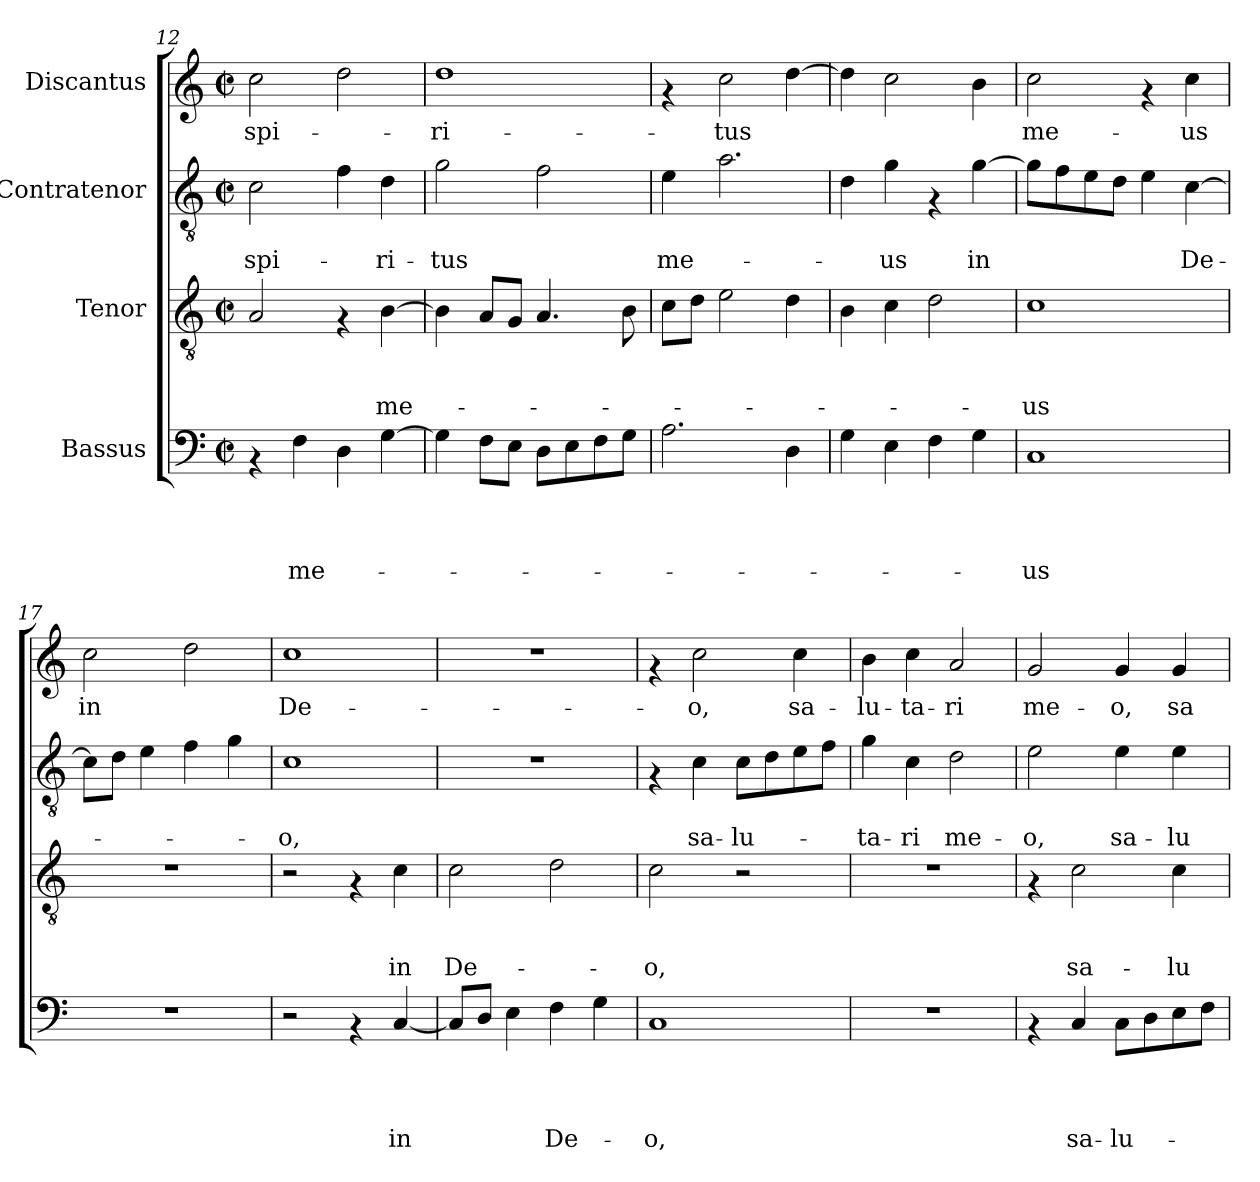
**kern	**text	**text	**text	**text	**kern	**text	**text	**text	**kern	**text	**text	**kern	**text
*part4	*part4	*part4	*part4	*part4	*part3	*part3	*part3	*part3	*part2	*part2	*part2	*part1	*part1
*staff4	*staff4	*staff4	*staff4	*staff4	*staff3	*staff3	*staff3	*staff3	*staff2	*staff2	*staff2	*staff1	*staff1
*I"Bassus	*	*	*	*	*I"Tenor	*	*	*	*I"Contratenor	*	*	*I"Discantus	*
*clefF4	*	*	*	*	*clefGv2	*	*	*	*clefGv2	*	*	*clefG2	*
*k[]	*	*	*	*	*k[]	*	*	*	*k[]	*	*	*k[]	*
*C:	*	*	*	*	*C:	*	*	*	*C:	*	*	*C:	*
*M2/2	*	*	*	*	*M2/2	*	*	*	*M2/2	*	*	*M2/2	*
*met(c|)	*	*	*	*	*met(c|)	*	*	*	*met(c|)	*	*	*met(c|)	*
=12	=12	=12	=12	=12	=12	=12	=12	=12	=12	=12	=12	=12	=12
!	!	!	!	!	!	!	!	!	!	!	!LO:LY:b	!	!LO:LY:b
4rAA	.	.	.	.	2A/	.	.	.	2c\	.	spi-	2cc\	spi-
!	!	!	!	!LO:LY:b	!	!	!	!	!	!	!	!	!
4F\	.	.	.	me-	.	.	.	.	.	.	.	.	.
4D\	.	.	.	.	4rF	.	.	.	4f\	.	.	2dd\	.
!	!	!	!	!	!	!	!	!LO:LY:b	!	!	!LO:LY:b	!	!
[>4G\	.	.	.	.	[>4B\	.	.	me-	4d\	.	-ri-	.	.
=13	=13	=13	=13	=13	=13	=13	=13	=13	=13	=13	=13	=13	=13
!	!	!	!	!	!	!	!	!	!	!	!LO:LY:b	!	!LO:LY:b
4G\]	.	.	.	.	4B\]	.	.	.	2g\	.	-tus	1dd	-ri-
8F\L	.	.	.	.	8A/L	.	.	.	.	.	.	.	.
8E\J	.	.	.	.	8G/J	.	.	.	.	.	.	.	.
8D\L	.	.	.	.	4.A/	.	.	.	2f\	.	.	.	.
8E\	.	.	.	.	.	.	.	.	.	.	.	.	.
8F\	.	.	.	.	.	.	.	.	.	.	.	.	.
8G\J	.	.	.	.	8B\	.	.	.	.	.	.	.	.
!!LO:LB:g=z
=14	=14	=14	=14	=14	=14	=14	=14	=14	=14	=14	=14	=14	=14
!	!	!	!	!	!	!	!	!	!	!	!LO:LY:b	!	!
2.A\	.	.	.	.	8c\L	.	.	.	4e\	.	me-	4rf	.
.	.	.	.	.	8d\J	.	.	.	.	.	.	.	.
!	!	!	!	!	!	!	!	!	!	!	!	!	!LO:LY:b
.	.	.	.	.	2e\	.	.	.	2.a\	.	.	2cc\	-tus
4D\	.	.	.	.	4d\	.	.	.	.	.	.	[>4dd\	.
=15	=15	=15	=15	=15	=15	=15	=15	=15	=15	=15	=15	=15	=15
4G\	.	.	.	.	4B\	.	.	.	4d\	.	.	4dd\]	.
!	!	!	!	!	!	!	!	!	!	!	!LO:LY:b	!	!
4E\	.	.	.	.	4c\	.	.	.	4g\	.	-us	2cc\	.
4F\	.	.	.	.	2d\	.	.	.	4rF	.	.	.	.
!	!	!	!	!	!	!	!	!	!	!	!LO:LY:b	!	!
4G\	.	.	.	.	.	.	.	.	[>4g\	.	in	4b\	.
=16	=16	=16	=16	=16	=16	=16	=16	=16	=16	=16	=16	=16	=16
!	!	!	!	!LO:LY:b	!	!	!	!LO:LY:b	!	!	!	!	!LO:LY:b
1C	.	.	.	-us	1c	.	.	-us	8g\L]	.	.	2cc\	me-
.	.	.	.	.	.	.	.	.	8f\	.	.	.	.
.	.	.	.	.	.	.	.	.	8e\	.	.	.	.
.	.	.	.	.	.	.	.	.	8d\J	.	.	.	.
.	.	.	.	.	.	.	.	.	4e\	.	.	4rf	.
!	!	!	!	!	!	!	!	!	!	!	!LO:LY:b	!	!LO:LY:b
.	.	.	.	.	.	.	.	.	[>4c\	.	De-	4cc\	-us
=17	=17	=17	=17	=17	=17	=17	=17	=17	=17	=17	=17	=17	=17
!	!	!	!	!	!	!	!	!	!	!	!	!	!LO:LY:b
1r	.	.	.	.	1r	.	.	.	8c\L]	.	.	2cc\	in
.	.	.	.	.	.	.	.	.	8d\J	.	.	.	.
.	.	.	.	.	.	.	.	.	4e\	.	.	.	.
.	.	.	.	.	.	.	.	.	4f\	.	.	2dd\	.
.	.	.	.	.	.	.	.	.	4g\	.	.	.	.
=18	=18	=18	=18	=18	=18	=18	=18	=18	=18	=18	=18	=18	=18
!	!	!	!	!	!	!	!	!	!	!	!LO:LY:b	!	!LO:LY:b
2r	.	.	.	.	2r	.	.	.	1c	.	-o,	1cc	De-
4rAA	.	.	.	.	4rF	.	.	.	.	.	.	.	.
!	!	!	!	!LO:LY:b	!	!	!	!LO:LY:b	!	!	!	!	!
[<4C/	.	.	.	in	4c\	.	.	in	.	.	.	.	.
=19	=19	=19	=19	=19	=19	=19	=19	=19	=19	=19	=19	=19	=19
!	!	!	!	!	!	!	!	!LO:LY:b	!	!	!	!	!
8C/L]	.	.	.	.	2c\	.	.	De-	1r	.	.	1r	.
8D/J	.	.	.	.	.	.	.	.	.	.	.	.	.
4E\	.	.	.	.	.	.	.	.	.	.	.	.	.
!	!	!	!	!LO:LY:b	!	!	!	!	!	!	!	!	!
4F\	.	.	.	De-	2d\	.	.	.	.	.	.	.	.
4G\	.	.	.	.	.	.	.	.	.	.	.	.	.
=20	=20	=20	=20	=20	=20	=20	=20	=20	=20	=20	=20	=20	=20
!	!	!	!	!LO:LY:b	!	!	!	!LO:LY:b	!	!	!	!	!
1C	.	.	.	-o,	2c\	.	.	-o,	4rF	.	.	4rf	.
!	!	!	!	!	!	!	!	!	!	!	!LO:LY:b	!	!LO:LY:b
.	.	.	.	.	.	.	.	.	4c\	.	sa-	2cc\	-o,
!	!	!	!	!	!	!	!	!	!	!	!LO:LY:b	!	!
.	.	.	.	.	2r	.	.	.	8c\L	.	-lu-	.	.
.	.	.	.	.	.	.	.	.	8d\	.	.	.	.
!	!	!	!	!	!	!	!	!	!	!	!	!	!LO:LY:b
.	.	.	.	.	.	.	.	.	8e\	.	.	4cc\	sa-
.	.	.	.	.	.	.	.	.	8f\J	.	.	.	.
!!LO:PB:g=z
=21	=21	=21	=21	=21	=21	=21	=21	=21	=21	=21	=21	=21	=21
!	!	!	!	!	!	!	!	!	!	!	!LO:LY:b	!	!LO:LY:b
1r	.	.	.	.	1r	.	.	.	4g\	.	-ta-	4b\	-lu-
!	!	!	!	!	!	!	!	!	!	!	!LO:LY:b	!	!LO:LY:b
.	.	.	.	.	.	.	.	.	4c\	.	-ri	4cc\	-ta-
!	!	!	!	!	!	!	!	!	!	!	!LO:LY:b	!	!LO:LY:b
.	.	.	.	.	.	.	.	.	2d\	.	me-	2a/	-ri
=22	=22	=22	=22	=22	=22	=22	=22	=22	=22	=22	=22	=22	=22
!	!	!	!	!	!	!	!	!	!	!	!LO:LY:b	!	!LO:LY:b
4rAA	.	.	.	.	4rF	.	.	.	2e\	.	-o,	2g/	me-
!	!	!	!	!LO:LY:b	!	!	!	!LO:LY:b	!	!	!	!	!
4C/	.	.	.	sa-	2c\	.	.	sa-	.	.	.	.	.
!	!	!	!	!LO:LY:b	!	!	!	!	!	!	!LO:LY:b	!	!LO:LY:b
8C\L	.	.	.	-lu-	.	.	.	.	4e\	.	sa-	4g/	-o,
8D\	.	.	.	.	.	.	.	.	.	.	.	.	.
!	!	!	!	!	!	!	!	!LO:LY:b	!	!	!LO:LY:b	!	!LO:LY:b
8E\	.	.	.	.	4c\	.	.	-lu-	4e\	.	-lu-	4g/	sa-
8F\J	.	.	.	.	.	.	.	.	.	.	.	.	.
=	=	=	=	=	=	=	=	=	=	=	=	=	=
*-	*-	*-	*-	*-	*-	*-	*-	*-	*-	*-	*-	*-	*-
